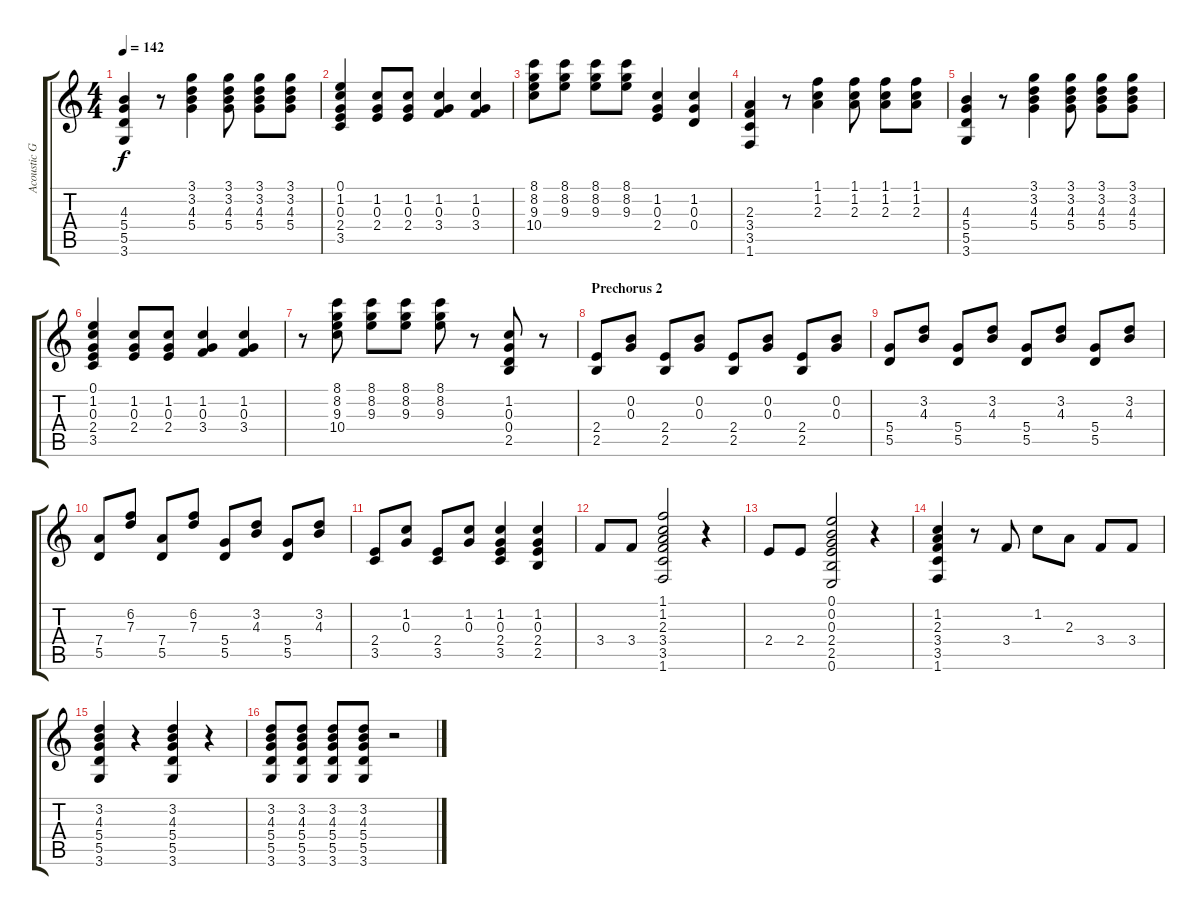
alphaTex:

\track ("Acoustic Guitar" "Acoustic G") {instrument acousticguitarnylon}
\staff {score tabs}
\tuning (E4 B3 G3 D3 A2 E2) {hide}
\ts (4 4)
\tempo 142
\clef g2
\ks c
(4.3 5.4 5.5 3.6).4{dy f} r.8 (3.1 3.2 4.3 5.4).4 (3.1 3.2 4.3 5.4).8 (3.1 3.2 4.3 5.4).8 (3.1 3.2 4.3 5.4).8 |
(0.1 1.2 0.3 2.4 3.5).4 (1.2 0.3 2.4).8 (1.2 0.3 2.4).8 (1.2 0.3 3.4).4 (1.2 0.3 3.4).4 |
(8.1 8.2 9.3 10.4).8 (8.1 8.2 9.3).8 (8.1 8.2 9.3).8 (8.1 8.2 9.3).8 (1.2 0.3 2.4).4 (1.2 0.3 0.4).4 |
(2.3 3.4 3.5 1.6).4 r.8 (1.1 1.2 2.3).4 (1.1 1.2 2.3).8 (1.1 1.2 2.3).8 (1.1 1.2 2.3).8 |
(4.3 5.4 5.5 3.6).4 r.8 (3.1 3.2 4.3 5.4).4 (3.1 3.2 4.3 5.4).8 (3.1 3.2 4.3 5.4).8 (3.1 3.2 4.3 5.4).8 |
(0.1 1.2 0.3 2.4 3.5).4 (1.2 0.3 2.4).8 (1.2 0.3 2.4).8 (1.2 0.3 3.4).4 (1.2 0.3 3.4).4 |
r.8 (8.1 8.2 9.3 10.4).8 (8.1 8.2 9.3).8 (8.1 8.2 9.3).8 (8.1 8.2 9.3).8 r.8 (1.2 0.3 0.4 2.5).8 r.8 |
\section ("" "Prechorus 2")
(2.4 2.5).8 (0.2 0.3).8 (2.4 2.5).8 (0.2 0.3).8 (2.4 2.5).8 (0.2 0.3).8 (2.4 2.5).8 (0.2 0.3).8 |
(5.4 5.5).8 (3.2 4.3).8 (5.4 5.5).8 (3.2 4.3).8 (5.4 5.5).8 (3.2 4.3).8 (5.4 5.5).8 (3.2 4.3).8 |
(7.4 5.5).8 (6.2 7.3).8 (7.4 5.5).8 (6.2 7.3).8 (5.4 5.5).8 (3.2 4.3).8 (5.4 5.5).8 (3.2 4.3).8 |
(2.4 3.5).8 (1.2 0.3).8 (2.4 3.5).8 (1.2 0.3).8 (1.2 0.3 2.4 3.5).4 (1.2 0.3 2.4 2.5).4 |
3.4.8 3.4.8 (1.1 1.2 2.3 3.4 3.5 1.6).2 r.4 |
2.4.8 2.4.8 (0.1 0.2 0.3 2.4 2.5 0.6).2 r.4 |
(1.2 2.3 3.4 3.5 1.6).4 r.8 3.4.8 1.2.8 2.3.8 3.4.8 3.4.8 |
(3.2 4.3 5.4 5.5 3.6).4 r.4 (3.2 4.3 5.4 5.5 3.6).4 r.4 |
(3.2 4.3 5.4 5.5 3.6).8 (3.2 4.3 5.4 5.5 3.6).8 (3.2 4.3 5.4 5.5 3.6).8 (3.2 4.3 5.4 5.5 3.6).8 r.2
